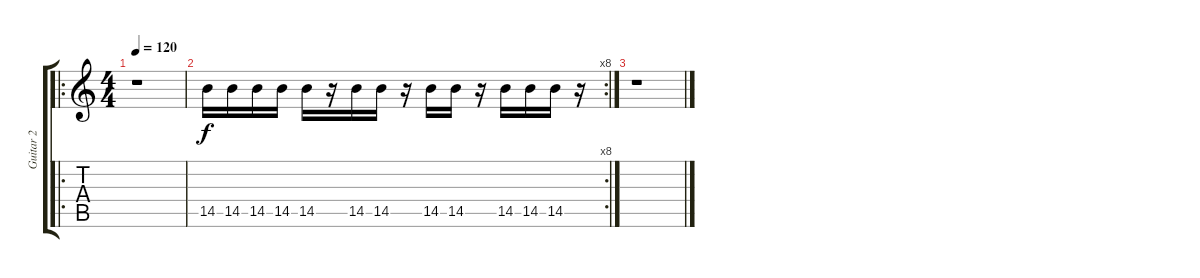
\track ("Guitar 2" "Guitar 2") {instrument distortionguitar}
\staff {score tabs}
\tuning (E4 B3 G3 D3 A2 E2) {hide}
\ro
\ts (4 4)
\tempo 120
\clef g2
\ks c
r.1{dy f} |
\rc 8
14.5.16 14.5.16 14.5.16 14.5.16 14.5.16 r.16 14.5.16 14.5.16 r.16 14.5.16 14.5.16 r.16 14.5.16 14.5.16 14.5.16 r.16 |
r.1
